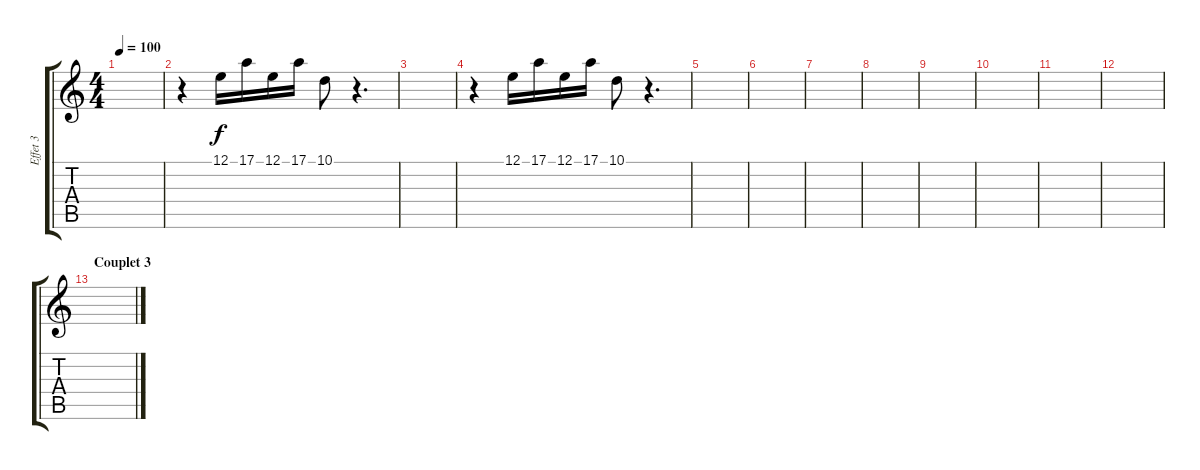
\track ("Effet 3" "Effet 3") {instrument sitar}
\staff {score tabs}
\tuning (E4 B3 G3 D3 A2 E2) {hide}
\ts (4 4)
\tempo 100
\clef g2
\ks c
|
r.4 12.1.16 17.1.16 12.1.16 17.1.16 10.1.8 r.4{d} |
|
r.4 12.1.16 17.1.16 12.1.16 17.1.16 10.1.8 r.4{d} |
|
|
|
|
|
|
|
|
\section ("" "Couplet 3")
